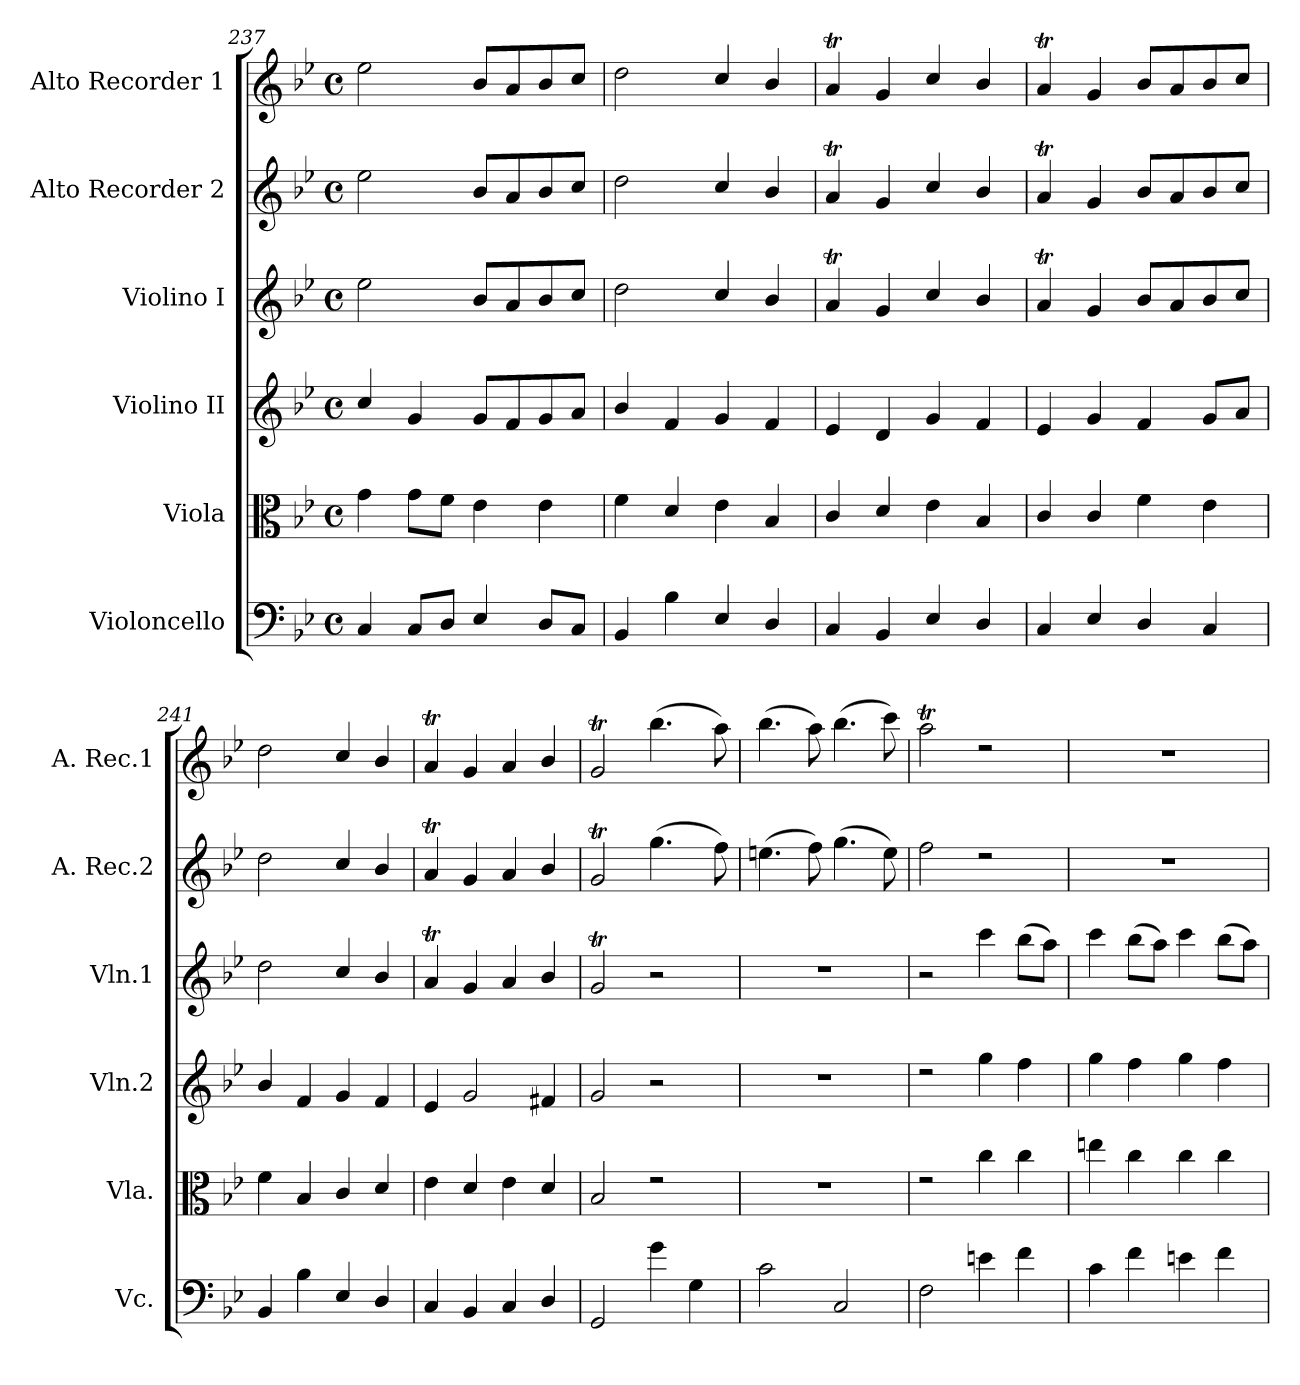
**kern	**kern	**kern	**kern	**kern	**kern
*part6	*part5	*part4	*part3	*part2	*part1
*staff6	*staff5	*staff4	*staff3	*staff2	*staff1
*I"Violoncello	*I"Viola	*I"Violino II	*I"Violino I	*I"Alto Recorder 2	*I"Alto Recorder 1
*I'Vc.	*I'Vla.	*I'Vln.2	*I'Vln.1	*I'A. Rec.2	*I'A. Rec.1
!!LO:PB:g=z
*clefF4	*clefC3	*clefG2	*clefG2	*clefG2	*clefG2
*k[b-e-]	*k[b-e-]	*k[b-e-]	*k[b-e-]	*k[b-e-]	*k[b-e-]
*M4/4	*M4/4	*M4/4	*M4/4	*M4/4	*M4/4
*met(c)	*met(c)	*met(c)	*met(c)	*met(c)	*met(c)
=237	=237	=237	=237	=237	=237
4C/	4g\	4cc/	2ee-\	2ee-\	2ee-\
8C/L	8g\L	4g/	.	.	.
8D/J	8f\J	.	.	.	.
4E-/	4e-\	8g/L	8b-/L	8b-/L	8b-/L
.	.	8f/	8a/	8a/	8a/
8D/L	4e-\	8g/	8b-/	8b-/	8b-/
8C/J	.	8a/J	8cc/J	8cc/J	8cc/J
=238	=238	=238	=238	=238	=238
4BB-/	4f\	4b-/	2dd\	2dd\	2dd\
4B-\	4d/	4f/	.	.	.
4E-/	4e-\	4g/	4cc/	4cc/	4cc/
4D/	4B-/	4f/	4b-/	4b-/	4b-/
=239	=239	=239	=239	=239	=239
4C/	4c/	4e-/	4at/	4at/	4at/
4BB-/	4d/	4d/	4g/	4g/	4g/
4E-/	4e-\	4g/	4cc/	4cc/	4cc/
4D/	4B-/	4f/	4b-/	4b-/	4b-/
=240	=240	=240	=240	=240	=240
4C/	4c/	4e-/	4at/	4at/	4at/
4E-/	4c/	4g/	4g/	4g/	4g/
4D/	4f\	4f/	8b-/L	8b-/L	8b-/L
.	.	.	8a/	8a/	8a/
4C/	4e-\	8g/L	8b-/	8b-/	8b-/
.	.	8a/J	8cc/J	8cc/J	8cc/J
=241	=241	=241	=241	=241	=241
4BB-/	4f\	4b-/	2dd\	2dd\	2dd\
4B-\	4B-/	4f/	.	.	.
4E-/	4c/	4g/	4cc/	4cc/	4cc/
4D/	4d/	4f/	4b-/	4b-/	4b-/
=242	=242	=242	=242	=242	=242
4C/	4e-\	4e-/	4at/	4at/	4at/
4BB-/	4d/	2g/	4g/	4g/	4g/
4C/	4e-\	.	4a/	4a/	4a/
4D/	4d/	4f#X/	4b-/	4b-/	4b-/
=243	=243	=243	=243	=243	=243
2GG/	2B-/	2g/	2gT/	2gT/	2gT/
4g\	2re	2r	2r	(>4.gg\	(>4.bb-\
4G\	.	.	.	.	.
.	.	.	.	8ff\)	8aa\)
=244	=244	=244	=244	=244	=244
2c\	1r	1r	1r	(4.een\	(>4.bb-\
.	.	.	.	8ff\)	8aa\)
2C/	.	.	.	(>4.gg\	(>4.bb-\
.	.	.	.	8ee\)	8ccc\)
=245	=245	=245	=245	=245	=245
2F\	2re	2rdd	2r	2ff\	2aat\
4en\	4cc\	4gg\	4ccc\	2rdd	2rdd
4f\	4cc\	4ff\	(>8bb-\L	.	.
.	.	.	8aa\J)	.	.
=246	=246	=246	=246	=246	=246
4c\	4een\	4gg\	4ccc\	1r	1r
4f\	4cc\	4ff\	(>8bb-\L	.	.
.	.	.	8aa\J)	.	.
4en\	4cc\	4gg\	4ccc\	.	.
4f\	4cc\	4ff\	(>8bb-\L	.	.
.	.	.	8aa\J)	.	.
=	=	=	=	=	=
*-	*-	*-	*-	*-	*-
